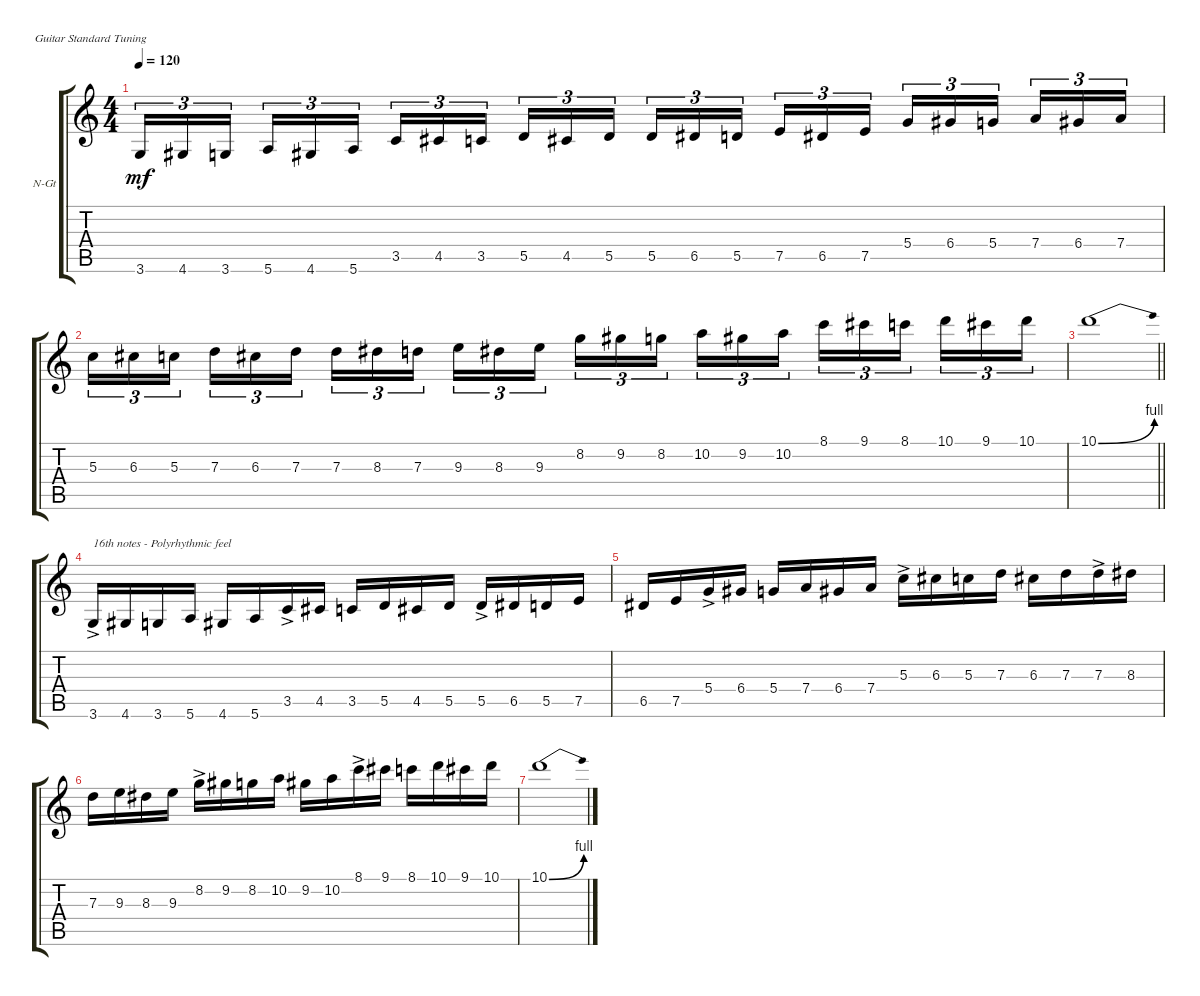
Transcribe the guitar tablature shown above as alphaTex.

\defaultSystemsLayout 4
\bracketExtendMode groupsimilarinstruments
\firstSystemTrackNameOrientation horizontal
\otherSystemsTrackNameOrientation horizontal
\track ("Nylon Guitar" "N-Gt") {instrument acousticguitarnylon}
\staff {score tabs}
\tuning (E4 B3 G3 D3 A2 E2)
\ts (4 4)
\tempo 120
\clef g2
\ks c
3.6.16{tu (3 2) dy mf instrument acousticguitarnylon} 4.6.16{tu (3 2)} 3.6.16{tu (3 2)} 5.6.16{tu (3 2)} 4.6.16{tu (3 2)} 5.6.16{tu (3 2)} 3.5.16{tu (3 2)} 4.5.16{tu (3 2)} 3.5.16{tu (3 2)} 5.5.16{tu (3 2)} 4.5.16{tu (3 2)} 5.5.16{tu (3 2)} 5.5.16{tu (3 2)} 6.5.16{tu (3 2)} 5.5.16{tu (3 2)} 7.5.16{tu (3 2)} 6.5.16{tu (3 2)} 7.5.16{tu (3 2)} 5.4.16{tu (3 2)} 6.4.16{tu (3 2)} 5.4.16{tu (3 2)} 7.4.16{tu (3 2)} 6.4.16{tu (3 2)} 7.4.16{tu (3 2)} |
5.3.16{tu (3 2)} 6.3.16{tu (3 2)} 5.3.16{tu (3 2)} 7.3.16{tu (3 2)} 6.3.16{tu (3 2)} 7.3.16{tu (3 2)} 7.3.16{tu (3 2)} 8.3.16{tu (3 2)} 7.3.16{tu (3 2)} 9.3.16{tu (3 2)} 8.3.16{tu (3 2)} 9.3.16{tu (3 2)} 8.2.16{tu (3 2)} 9.2.16{tu (3 2)} 8.2.16{tu (3 2)} 10.2.16{tu (3 2)} 9.2.16{tu (3 2)} 10.2.16{tu (3 2)} 8.1.16{tu (3 2)} 9.1.16{tu (3 2)} 8.1.16{tu (3 2)} 10.1.16{tu (3 2)} 9.1.16{tu (3 2)} 10.1.16{tu (3 2)} |
\barLineRight lightlight
10.1{be (bend 0 0 15 4)}.1 |
3.6{ac}.16{txt "16th notes - Polyrhythmic feel"} 4.6.16 3.6.16 5.6.16 4.6.16 5.6.16 3.5{ac}.16 4.5.16 3.5.16 5.5.16 4.5.16 5.5.16 5.5{ac}.16 6.5.16 5.5.16 7.5.16 |
6.5.16 7.5.16 5.4{ac}.16 6.4.16 5.4.16 7.4.16 6.4.16 7.4.16 5.3{ac}.16 6.3.16 5.3.16 7.3.16 6.3.16 7.3.16 7.3{ac}.16 8.3.16 |
7.3.16 9.3.16 8.3.16 9.3.16 8.2{ac}.16 9.2.16 8.2.16 10.2.16 9.2.16 10.2.16 8.1{ac}.16 9.1.16 8.1.16 10.1.16 9.1.16 10.1.16 |
10.1{be (bend 0 0 15 4)}.1
